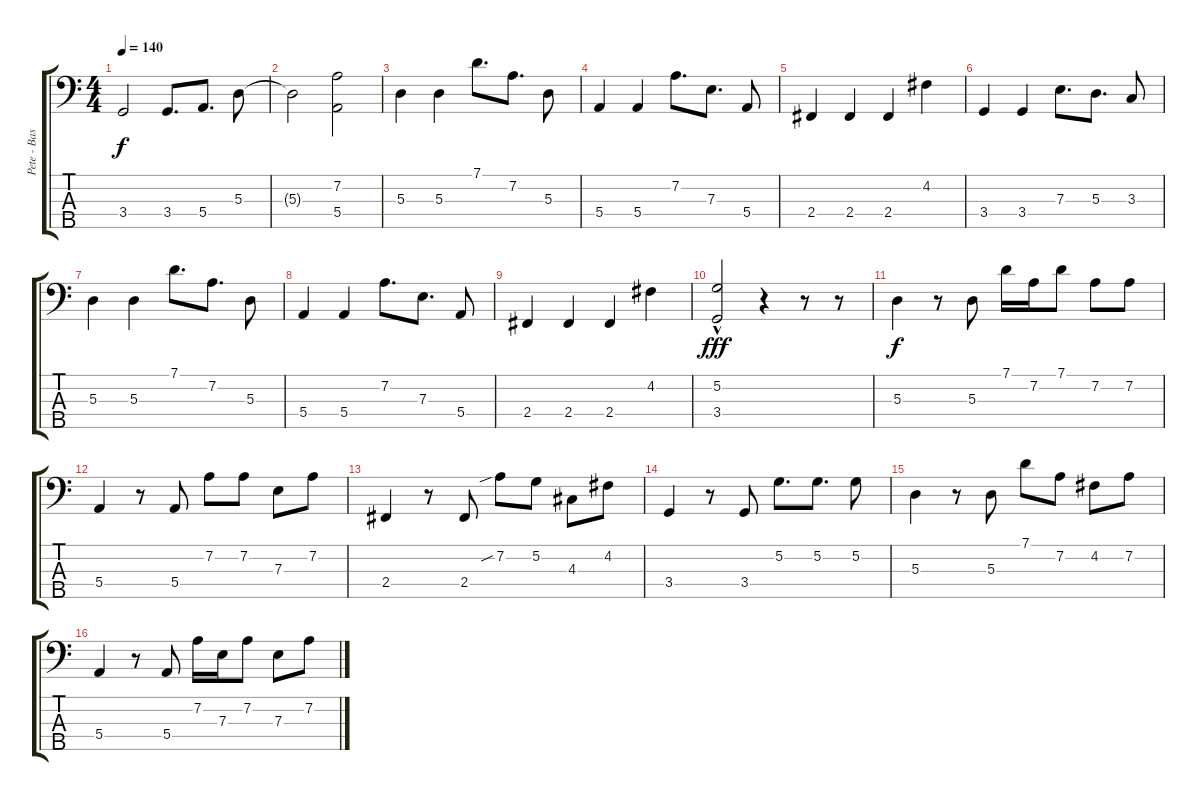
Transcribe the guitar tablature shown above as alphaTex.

\track ("Pete - Bass" "Pete - Bas") {instrument electricbassfinger}
\staff {score tabs}
\tuning (G2 D2 A1 E1 B0) {hide}
\ts (4 4)
\tempo 140
\clef f4
\ks c
3.4{t}.2{dy f} 3.4.8{d} 5.4.8{d} 5.3.8 |
5.3{t}.2 (7.2 5.4).2 |
5.3.4 5.3.4 7.1.8{d} 7.2.8{d} 5.3.8 |
5.4.4 5.4.4 7.2.8{d} 7.3.8{d} 5.4.8 |
2.4.4 2.4.4 2.4.4 4.2.4 |
3.4.4 3.4.4 7.3.8{d} 5.3.8{d} 3.3.8 |
5.3.4 5.3.4 7.1.8{d} 7.2.8{d} 5.3.8 |
5.4.4 5.4.4 7.2.8{d} 7.3.8{d} 5.4.8 |
2.4.4 2.4.4 2.4.4 4.2.4 |
(5.2{hac} 3.4{hac}).2{dy fff} r.4 r.8 r.8 |
5.3.4{dy f} r.8 5.3.8 7.1.16 7.2.16 7.1.8 7.2.8 7.2.8 |
5.4.4 r.8 5.4.8 7.2.8 7.2.8 7.3.8 7.2.8 |
2.4.4 r.8 2.4.8 7.2{sib}.8 5.2.8 4.3.8 4.2.8 |
3.4.4 r.8 3.4.8 5.2.8{d} 5.2.8{d} 5.2.8 |
5.3.4 r.8 5.3.8 7.1.8 7.2.8 4.2.8 7.2.8 |
5.4.4 r.8 5.4.8 7.2.16 7.3.16 7.2.8 7.3.8 7.2.8
